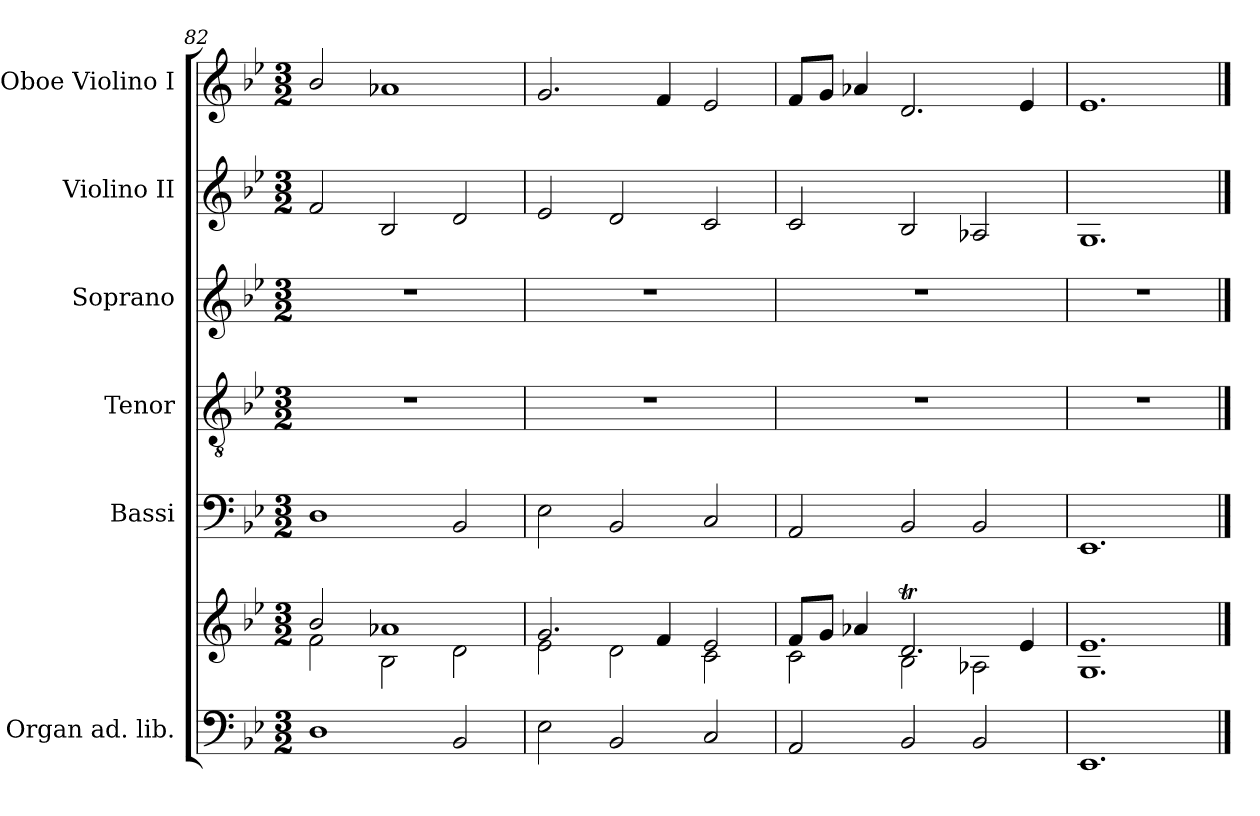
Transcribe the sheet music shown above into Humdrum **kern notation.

**kern	**kern	**kern	**kern	**kern	**kern	**kern
*part6	*part6	*part5	*part4	*part3	*part2	*part1
*staff7	*staff6	*staff5	*staff4	*staff3	*staff2	*staff1
*I"Organ ad. lib.	*	*I"Bassi	*I"Tenor	*I"Soprano	*I"Violino II	*I"Oboe Violino I
*	*	*I'B	*I'T	*I'S	*I'VII	*I'Ob VI
*clefF4	*clefG2	*clefF4	*clefGv2	*clefG2	*clefG2	*clefG2
*k[b-e-]	*k[b-e-]	*k[b-e-]	*k[b-e-]	*k[b-e-]	*k[b-e-]	*k[b-e-]
*B-:	*B-:	*B-:	*B-:	*B-:	*B-:	*B-:
*M3/2	*M3/2	*M3/2	*M3/2	*M3/2	*M3/2	*M3/2
=82	=82	=82	=82	=82	=82	=82
*	*^	*	*	*	*	*
1D	2b-/	2f\	1D	1.r	1.r	2f/	2b-/
.	1a-X	2B-\	.	.	.	2B-/	1a-X
2BB-/	.	2d\	2BB-/	.	.	2d/	.
=83	=83	=83	=83	=83	=83	=83	=83
2E-\	2.g/	2e-\	2E-\	1.r	1.r	2e-/	2.g/
2BB-/	.	2d\	2BB-/	.	.	2d/	.
.	4f/	.	.	.	.	.	4f/
2C/	2e-/	2c\	2C/	.	.	2c/	2e-/
=84	=84	=84	=84	=84	=84	=84	=84
2AA/	8f/L	2c\	2AA/	1.r	1.r	2c/	8f/L
.	8g/J	.	.	.	.	.	8g/J
.	4a-X/	.	.	.	.	.	4a-X/
2BB-/	2.dt/	2B-\	2BB-/	.	.	2B-/	2.d/
2BB-/	.	2A-X\	2BB-/	.	.	2A-X/	.
.	4e-/	.	.	.	.	.	4e-/
*	*v	*v	*	*	*	*	*
=85	=85	=85	=85	=85	=85	=85
1.EE-	1.G 1.e-	1.EE-	1.r	1.r	1.G	1.e-
==	==	==	==	==	==	==
*-	*-	*-	*-	*-	*-	*-
